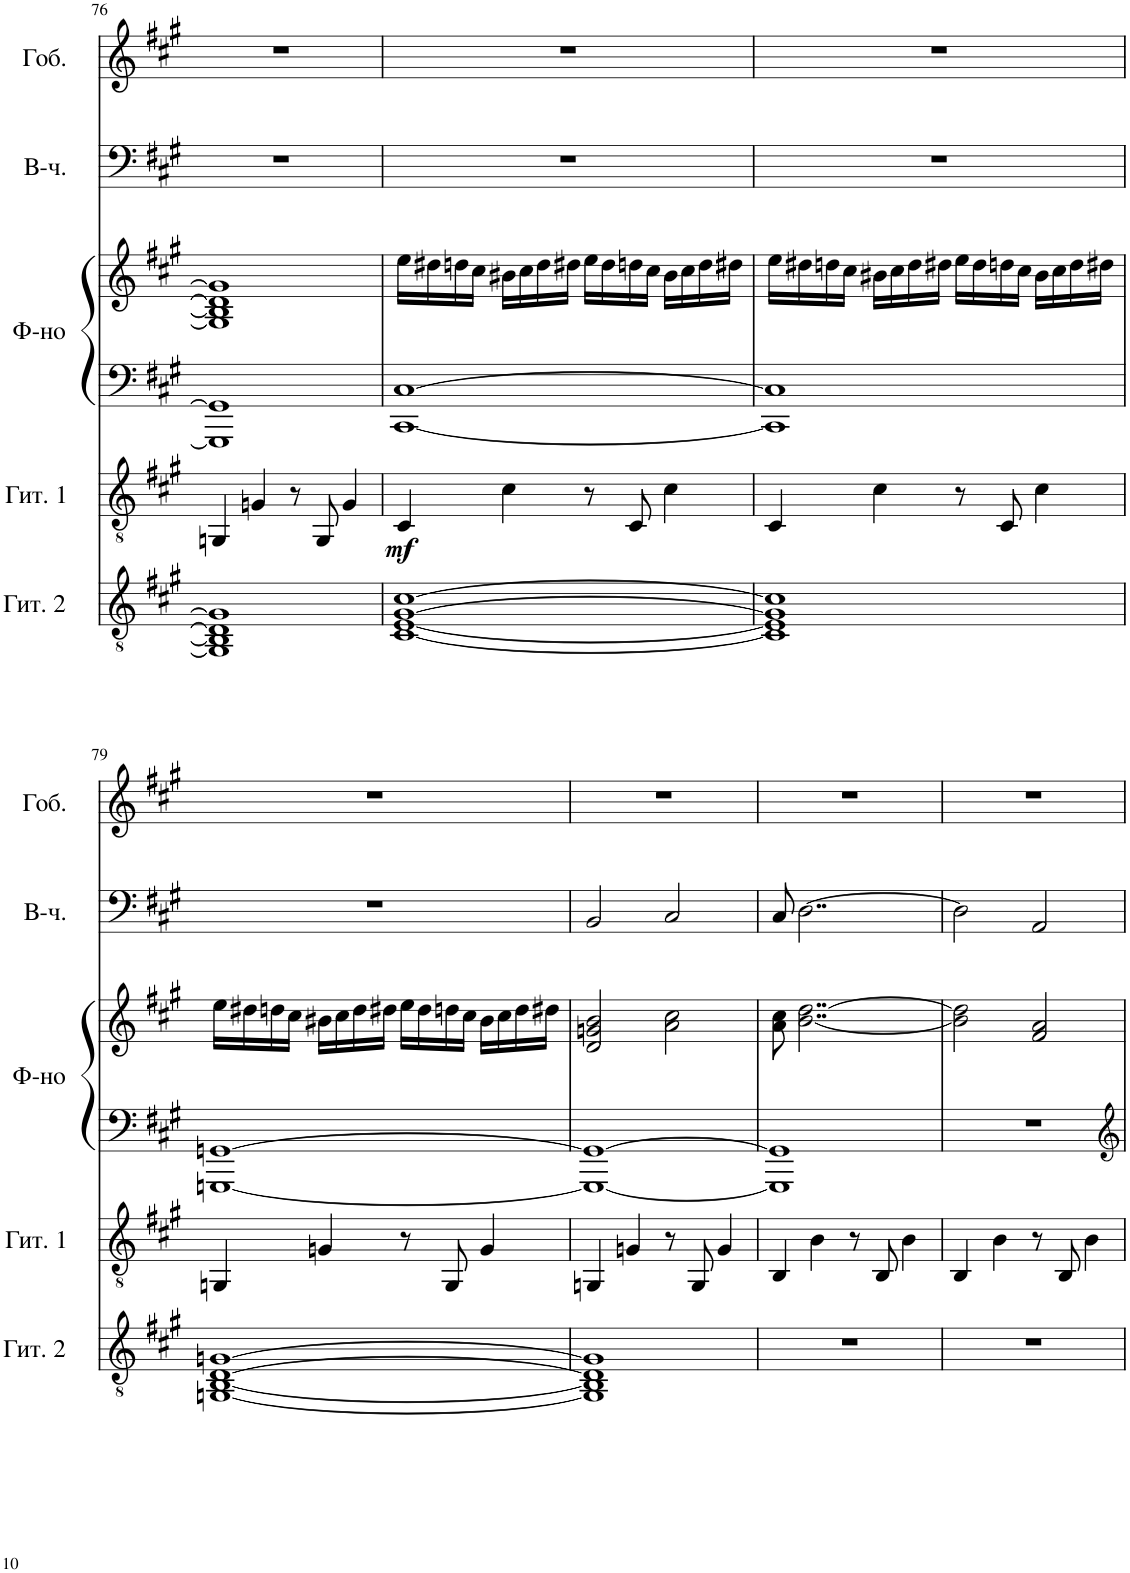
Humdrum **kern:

**kern	**kern	**dynam	**kern	**kern	**kern	**kern
*part5	*part4	*part4	*part3	*part3	*part2	*part1
*staff6	*staff5	*staff5	*staff4	*staff3	*staff2	*staff1
*I"Акустическая гитара 2	*I"Акустическая гитара 1	*	*I"Фортепиано	*	*I"Виолончель	*I"Гобой
!!LO:PB:g=z
*clefGv2	*clefGv2	*	*clefF4	*clefG2	*clefF4	*clefG2
*k[f#c#g#]	*k[f#c#g#]	*	*k[f#c#g#]	*k[f#c#g#]	*k[f#c#g#]	*k[f#c#g#]
*M4/4	*M4/4	*	*M4/4	*M4/4	*M4/4	*M4/4
=76	=76	=76	=76	=76	=76	=76
1GG] 1BB] 1D] 1G]	4GGn/	.	1GGG] 1GG]	1G] 1B] 1d] 1g]	1r	1r
.	4Gn/	.	.	.	.	.
.	8r	.	.	.	.	.
.	8GG/	.	.	.	.	.
.	4G/	.	.	.	.	.
=77	=77	=77	=77	=77	=77	=77
!	!	!LO:DY:b	!	!	!	!
[1C# [1E [1G# [1c#	4C#/	mf	[1CC# [1C#	16ee\LL	1r	1r
.	.	.	.	16dd#X\	.	.
.	.	.	.	16ddn\	.	.
.	.	.	.	16cc#\JJ	.	.
.	4c#\	.	.	16b#X\LL	.	.
.	.	.	.	16cc#\	.	.
.	.	.	.	16dd\	.	.
.	.	.	.	16dd#X\JJ	.	.
.	8r	.	.	16ee\LL	.	.
.	.	.	.	16dd#\	.	.
.	8C#/	.	.	16ddn\	.	.
.	.	.	.	16cc#\JJ	.	.
.	4c#\	.	.	16b#\LL	.	.
.	.	.	.	16cc#\	.	.
.	.	.	.	16dd\	.	.
.	.	.	.	16dd#X\JJ	.	.
=78	=78	=78	=78	=78	=78	=78
1C#] 1E] 1G#] 1c#]	4C#/	.	1CC#] 1C#]	16ee\LL	1r	1r
.	.	.	.	16dd#X\	.	.
.	.	.	.	16ddn\	.	.
.	.	.	.	16cc#\JJ	.	.
.	4c#\	.	.	16b#X\LL	.	.
.	.	.	.	16cc#\	.	.
.	.	.	.	16dd\	.	.
.	.	.	.	16dd#X\JJ	.	.
.	8r	.	.	16ee\LL	.	.
.	.	.	.	16dd#\	.	.
.	8C#/	.	.	16ddn\	.	.
.	.	.	.	16cc#\JJ	.	.
.	4c#\	.	.	16b#\LL	.	.
.	.	.	.	16cc#\	.	.
.	.	.	.	16dd\	.	.
.	.	.	.	16dd#X\JJ	.	.
!!LO:LB:g=z
=79	=79	=79	=79	=79	=79	=79
[1GGn [1BB [1D [1Gn	4GGn/	.	[1GGGn [1GGn	16ee\LL	1r	1r
.	.	.	.	16dd#X\	.	.
.	.	.	.	16ddn\	.	.
.	.	.	.	16cc#\JJ	.	.
.	4Gn/	.	.	16b#X\LL	.	.
.	.	.	.	16cc#\	.	.
.	.	.	.	16dd\	.	.
.	.	.	.	16dd#X\JJ	.	.
.	8r	.	.	16ee\LL	.	.
.	.	.	.	16dd#\	.	.
.	8GG/	.	.	16ddn\	.	.
.	.	.	.	16cc#\JJ	.	.
.	4G/	.	.	16b#\LL	.	.
.	.	.	.	16cc#\	.	.
.	.	.	.	16dd\	.	.
.	.	.	.	16dd#X\JJ	.	.
=80	=80	=80	=80	=80	=80	=80
1GG] 1BB] 1D] 1G]	4GGn/	.	1GGG_ 1GG_	2d/ 2gn/ 2b/	2BB/	1r
.	4Gn/	.	.	.	.	.
.	8r	.	.	2a\ 2cc#\	2C#/	.
.	8GG/	.	.	.	.	.
.	4G/	.	.	.	.	.
=81	=81	=81	=81	=81	=81	=81
1r	4BB/	.	1GGG] 1GG]	8a\ 8cc#\	8C#/	1r
.	.	.	.	[2..b\ [2..dd\	[2..D\	.
.	4B\	.	.	.	.	.
.	8r	.	.	.	.	.
.	8BB/	.	.	.	.	.
.	4B\	.	.	.	.	.
=82	=82	=82	=82	=82	=82	=82
1r	4BB/	.	1r	2b\] 2dd\]	2D\]	1r
.	4B\	.	.	.	.	.
.	8r	.	.	2f#/ 2a/	2AA/	.
.	8BB/	.	.	.	.	.
.	4B\	.	.	.	.	.
=	=	=	=	=	=	=
*-	*-	*-	*-	*-	*-	*-
